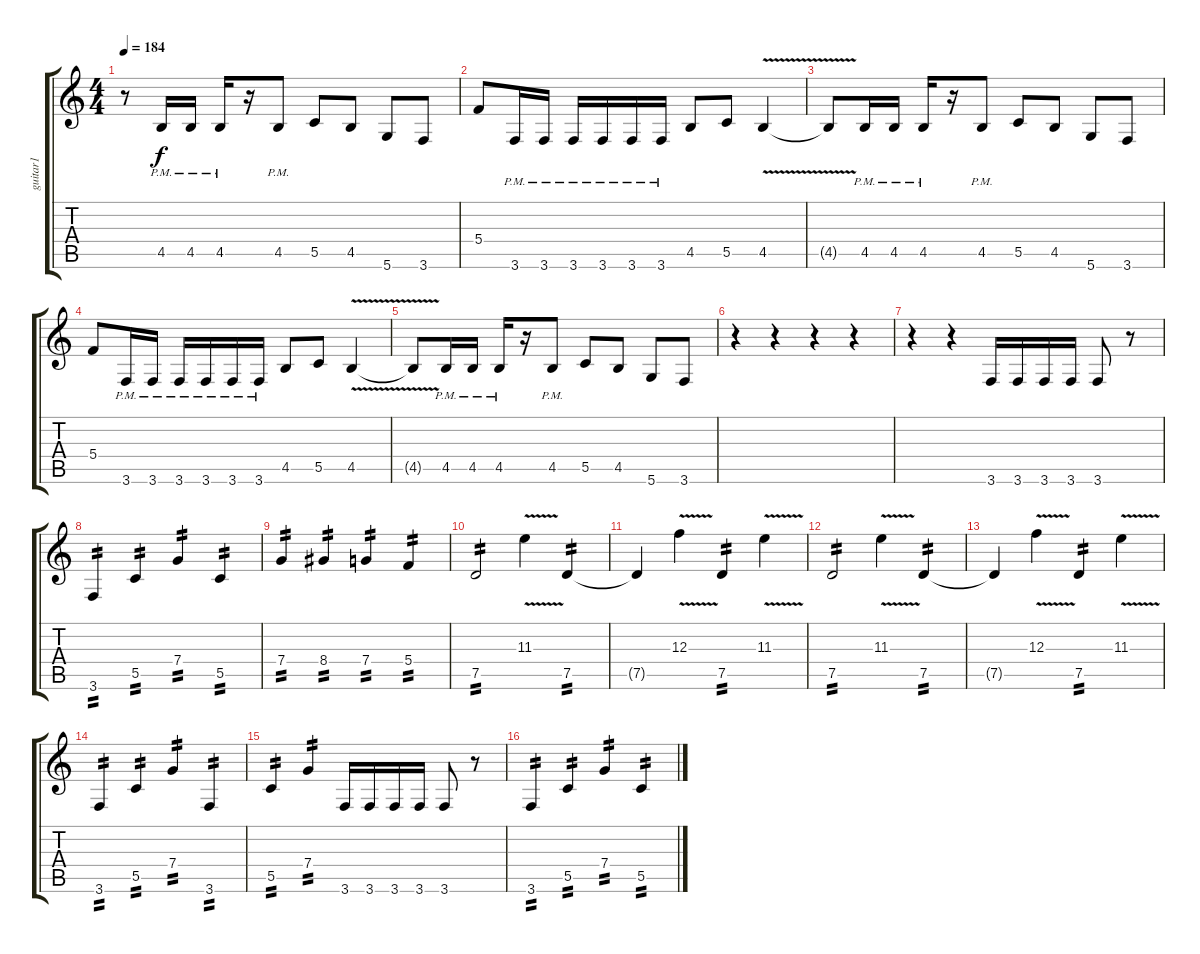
\track ("guitar1" "guitar1") {instrument distortionguitar}
\staff {score tabs}
\tuning (D4 A3 F3 C3 G2 D2) {hide}
\ts (4 4)
\tempo 184
\clef g2
\ks c
r.8{dy f} 4.5{pm}.16 4.5{pm}.16 4.5{pm}.16 r.16 4.5{pm}.8 5.5.8 4.5.8 5.6.8 3.6.8 |
5.4.8 3.6{pm}.16 3.6{pm}.16 3.6{pm}.16 3.6{pm}.16 3.6{pm}.16 3.6{pm}.16 4.5.8 5.5.8 4.5{v}.4 |
4.5{t}.8 4.5{pm}.16 4.5{pm}.16 4.5{pm}.16 r.16 4.5{pm}.8 5.5.8 4.5.8 5.6.8 3.6.8 |
5.4.8 3.6{pm}.16 3.6{pm}.16 3.6{pm}.16 3.6{pm}.16 3.6{pm}.16 3.6{pm}.16 4.5.8 5.5.8 4.5{v}.4 |
4.5{t}.8 4.5{pm}.16 4.5{pm}.16 4.5{pm}.16 r.16 4.5{pm}.8 5.5.8 4.5.8 5.6.8 3.6.8 |
r.4 r.4 r.4 r.4 |
r.4 r.4 3.6.16 3.6.16 3.6.16 3.6.16 3.6.8 r.8 |
3.6.4{tp 2} 5.5.4{tp 2} 7.4.4{tp 2} 5.5.4{tp 2} |
7.4.4{tp 2} 8.4.4{tp 2} 7.4.4{tp 2} 5.4.4{tp 2} |
7.5.2{tp 2} 11.3{v}.4 7.5.4{tp 2} |
7.5{t}.4 12.3{v}.4 7.5.4{tp 2} 11.3{v}.4 |
7.5.2{tp 2} 11.3{v}.4 7.5.4{tp 2} |
7.5{t}.4 12.3{v}.4 7.5.4{tp 2} 11.3{v}.4 |
3.6.4{tp 2} 5.5.4{tp 2} 7.4.4{tp 2} 3.6.4{tp 2} |
5.5.4{tp 2} 7.4.4{tp 2} 3.6.16 3.6.16 3.6.16 3.6.16 3.6.8 r.8 |
3.6.4{tp 2} 5.5.4{tp 2} 7.4.4{tp 2} 5.5.4{tp 2}
